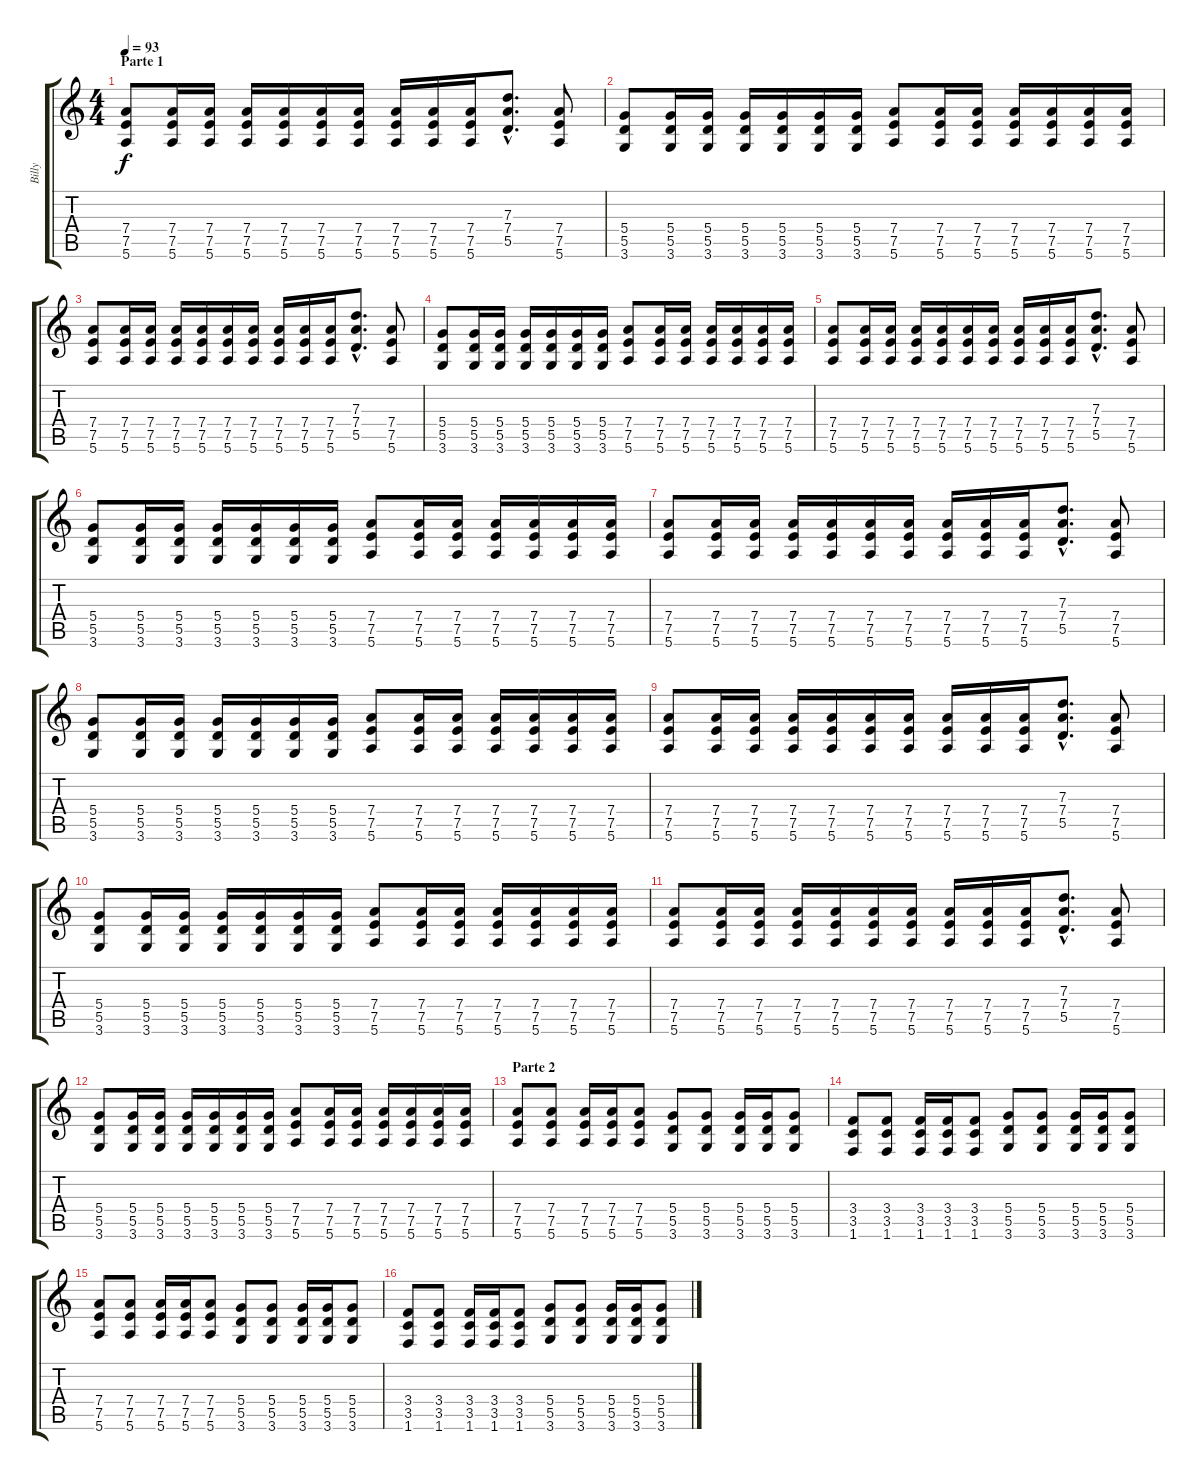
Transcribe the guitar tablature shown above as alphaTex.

\track ("Billy" "Billy") {instrument distortionguitar}
\staff {score tabs}
\tuning (E4 B3 G3 D3 A2 E2) {hide}
\ts (4 4)
\section ("" "Parte 1")
\tempo 93
\clef g2
\ks c
(7.4 7.5 5.6).8{dy f instrument distortionguitar} (7.4 7.5 5.6).16 (7.4 7.5 5.6).16 (7.4 7.5 5.6).16 (7.4 7.5 5.6).16 (7.4 7.5 5.6).16 (7.4 7.5 5.6).16 (7.4 7.5 5.6).16 (7.4 7.5 5.6).16 (7.4 7.5 5.6).16 (7.3{hac} 7.4{hac} 5.5{hac}).8{d} (7.4 7.5 5.6).8 |
(5.4 5.5 3.6).8 (5.4 5.5 3.6).16 (5.4 5.5 3.6).16 (5.4 5.5 3.6).16 (5.4 5.5 3.6).16 (5.4 5.5 3.6).16 (5.4 5.5 3.6).16 (7.4 7.5 5.6).8 (7.4 7.5 5.6).16 (7.4 7.5 5.6).16 (7.4 7.5 5.6).16 (7.4 7.5 5.6).16 (7.4 7.5 5.6).16 (7.4 7.5 5.6).16 |
(7.4 7.5 5.6).8 (7.4 7.5 5.6).16 (7.4 7.5 5.6).16 (7.4 7.5 5.6).16 (7.4 7.5 5.6).16 (7.4 7.5 5.6).16 (7.4 7.5 5.6).16 (7.4 7.5 5.6).16 (7.4 7.5 5.6).16 (7.4 7.5 5.6).16 (7.3{hac} 7.4{hac} 5.5{hac}).8{d} (7.4 7.5 5.6).8 |
(5.4 5.5 3.6).8 (5.4 5.5 3.6).16 (5.4 5.5 3.6).16 (5.4 5.5 3.6).16 (5.4 5.5 3.6).16 (5.4 5.5 3.6).16 (5.4 5.5 3.6).16 (7.4 7.5 5.6).8 (7.4 7.5 5.6).16 (7.4 7.5 5.6).16 (7.4 7.5 5.6).16 (7.4 7.5 5.6).16 (7.4 7.5 5.6).16 (7.4 7.5 5.6).16 |
(7.4 7.5 5.6).8 (7.4 7.5 5.6).16 (7.4 7.5 5.6).16 (7.4 7.5 5.6).16 (7.4 7.5 5.6).16 (7.4 7.5 5.6).16 (7.4 7.5 5.6).16 (7.4 7.5 5.6).16 (7.4 7.5 5.6).16 (7.4 7.5 5.6).16 (7.3{hac} 7.4{hac} 5.5{hac}).8{d} (7.4 7.5 5.6).8 |
(5.4 5.5 3.6).8 (5.4 5.5 3.6).16 (5.4 5.5 3.6).16 (5.4 5.5 3.6).16 (5.4 5.5 3.6).16 (5.4 5.5 3.6).16 (5.4 5.5 3.6).16 (7.4 7.5 5.6).8 (7.4 7.5 5.6).16 (7.4 7.5 5.6).16 (7.4 7.5 5.6).16 (7.4 7.5 5.6).16 (7.4 7.5 5.6).16 (7.4 7.5 5.6).16 |
(7.4 7.5 5.6).8 (7.4 7.5 5.6).16 (7.4 7.5 5.6).16 (7.4 7.5 5.6).16 (7.4 7.5 5.6).16 (7.4 7.5 5.6).16 (7.4 7.5 5.6).16 (7.4 7.5 5.6).16 (7.4 7.5 5.6).16 (7.4 7.5 5.6).16 (7.3{hac} 7.4{hac} 5.5{hac}).8{d} (7.4 7.5 5.6).8 |
(5.4 5.5 3.6).8 (5.4 5.5 3.6).16 (5.4 5.5 3.6).16 (5.4 5.5 3.6).16 (5.4 5.5 3.6).16 (5.4 5.5 3.6).16 (5.4 5.5 3.6).16 (7.4 7.5 5.6).8 (7.4 7.5 5.6).16 (7.4 7.5 5.6).16 (7.4 7.5 5.6).16 (7.4 7.5 5.6).16 (7.4 7.5 5.6).16 (7.4 7.5 5.6).16 |
(7.4 7.5 5.6).8 (7.4 7.5 5.6).16 (7.4 7.5 5.6).16 (7.4 7.5 5.6).16 (7.4 7.5 5.6).16 (7.4 7.5 5.6).16 (7.4 7.5 5.6).16 (7.4 7.5 5.6).16 (7.4 7.5 5.6).16 (7.4 7.5 5.6).16 (7.3{hac} 7.4{hac} 5.5{hac}).8{d} (7.4 7.5 5.6).8 |
(5.4 5.5 3.6).8 (5.4 5.5 3.6).16 (5.4 5.5 3.6).16 (5.4 5.5 3.6).16 (5.4 5.5 3.6).16 (5.4 5.5 3.6).16 (5.4 5.5 3.6).16 (7.4 7.5 5.6).8 (7.4 7.5 5.6).16 (7.4 7.5 5.6).16 (7.4 7.5 5.6).16 (7.4 7.5 5.6).16 (7.4 7.5 5.6).16 (7.4 7.5 5.6).16 |
(7.4 7.5 5.6).8 (7.4 7.5 5.6).16 (7.4 7.5 5.6).16 (7.4 7.5 5.6).16 (7.4 7.5 5.6).16 (7.4 7.5 5.6).16 (7.4 7.5 5.6).16 (7.4 7.5 5.6).16 (7.4 7.5 5.6).16 (7.4 7.5 5.6).16 (7.3{hac} 7.4{hac} 5.5{hac}).8{d} (7.4 7.5 5.6).8 |
(5.4 5.5 3.6).8 (5.4 5.5 3.6).16 (5.4 5.5 3.6).16 (5.4 5.5 3.6).16 (5.4 5.5 3.6).16 (5.4 5.5 3.6).16 (5.4 5.5 3.6).16 (7.4 7.5 5.6).8 (7.4 7.5 5.6).16 (7.4 7.5 5.6).16 (7.4 7.5 5.6).16 (7.4 7.5 5.6).16 (7.4 7.5 5.6).16 (7.4 7.5 5.6).16 |
\section ("" "Parte 2")
(7.4 7.5 5.6).8 (7.4 7.5 5.6).8 (7.4 7.5 5.6).16 (7.4 7.5 5.6).16 (7.4 7.5 5.6).8 (5.4 5.5 3.6).8 (5.4 5.5 3.6).8 (5.4 5.5 3.6).16 (5.4 5.5 3.6).16 (5.4 5.5 3.6).8 |
(3.4 3.5 1.6).8 (3.4 3.5 1.6).8 (3.4 3.5 1.6).16 (3.4 3.5 1.6).16 (3.4 3.5 1.6).8 (5.4 5.5 3.6).8 (5.4 5.5 3.6).8 (5.4 5.5 3.6).16 (5.4 5.5 3.6).16 (5.4 5.5 3.6).8 |
(7.4 7.5 5.6).8 (7.4 7.5 5.6).8 (7.4 7.5 5.6).16 (7.4 7.5 5.6).16 (7.4 7.5 5.6).8 (5.4 5.5 3.6).8 (5.4 5.5 3.6).8 (5.4 5.5 3.6).16 (5.4 5.5 3.6).16 (5.4 5.5 3.6).8 |
(3.4 3.5 1.6).8 (3.4 3.5 1.6).8 (3.4 3.5 1.6).16 (3.4 3.5 1.6).16 (3.4 3.5 1.6).8 (5.4 5.5 3.6).8 (5.4 5.5 3.6).8 (5.4 5.5 3.6).16 (5.4 5.5 3.6).16 (5.4 5.5 3.6).8
